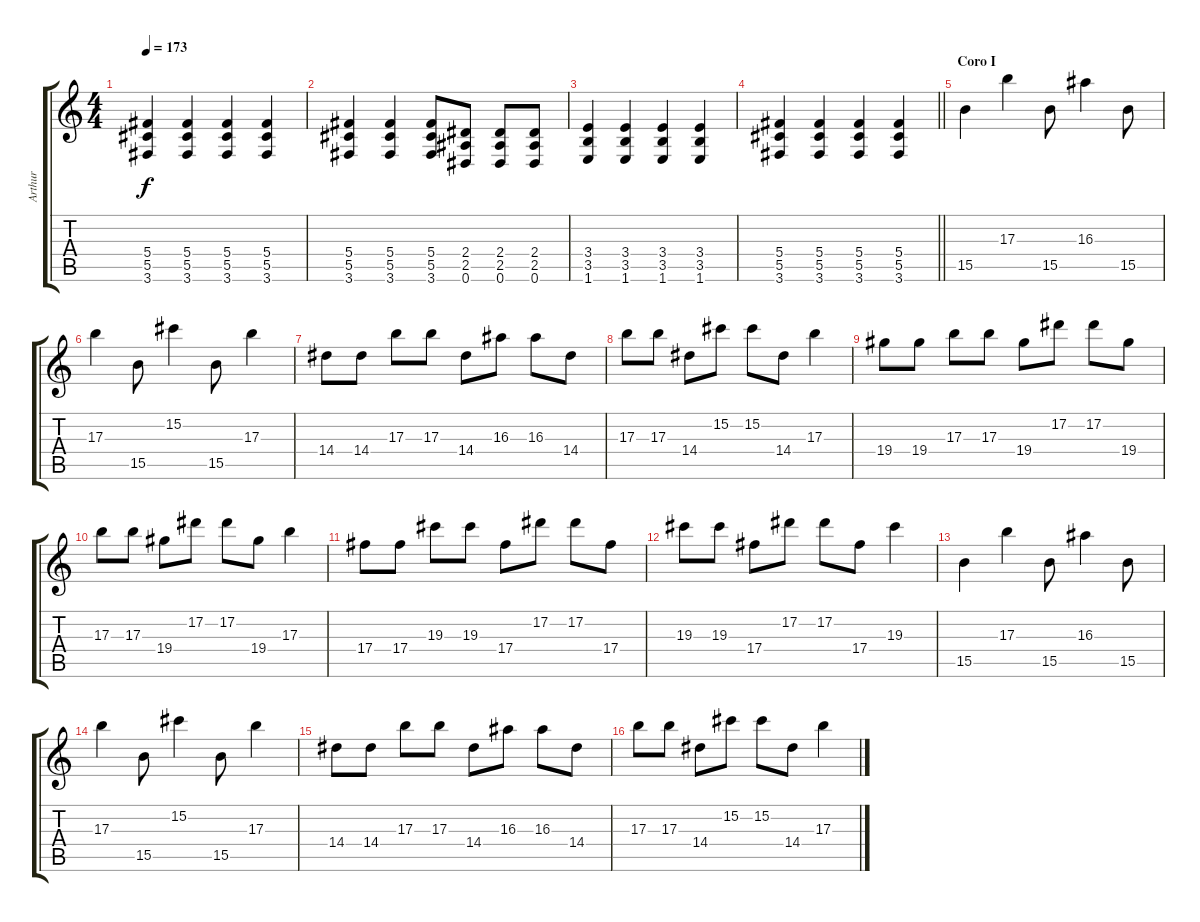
\track ("Arthur" "Arthur") {instrument overdrivenguitar}
\staff {score tabs}
\tuning (Eb4 Bb3 Gb3 Db3 Ab2 Eb2) {hide}
\ts (4 4)
\tempo 173
\clef g2
\ks c
(5.4 5.5 3.6).4{dy f} (5.4 5.5 3.6).4 (5.4 5.5 3.6).4 (5.4 5.5 3.6).4 |
(5.4 5.5 3.6).4 (5.4 5.5 3.6).4 (5.4 5.5 3.6).8 (2.4 2.5 0.6).8 (2.4 2.5 0.6).8 (2.4 2.5 0.6).8 |
(3.4 3.5 1.6).4 (3.4 3.5 1.6).4 (3.4 3.5 1.6).4 (3.4 3.5 1.6).4 |
\barLineRight lightlight
(5.4 5.5 3.6).4 (5.4 5.5 3.6).4 (5.4 5.5 3.6).4 (5.4 5.5 3.6).4 |
\section ("" "Coro I")
15.5.4{instrument overdrivenguitar} 17.3.4 15.5.8 16.3.4 15.5.8 |
17.3.4 15.5.8 15.2.4 15.5.8 17.3.4 |
14.4.8 14.4.8 17.3.8 17.3.8 14.4.8 16.3.8 16.3.8 14.4.8 |
17.3.8 17.3.8 14.4.8 15.2.8 15.2.8 14.4.8 17.3.4 |
19.4.8 19.4.8 17.3.8 17.3.8 19.4.8 17.2.8 17.2.8 19.4.8 |
17.3.8 17.3.8 19.4.8 17.2.8 17.2.8 19.4.8 17.3.4 |
17.4.8 17.4.8 19.3.8 19.3.8 17.4.8 17.2.8 17.2.8 17.4.8 |
19.3.8 19.3.8 17.4.8 17.2.8 17.2.8 17.4.8 19.3.4 |
15.5.4 17.3.4 15.5.8 16.3.4 15.5.8 |
17.3.4 15.5.8 15.2.4 15.5.8 17.3.4 |
14.4.8 14.4.8 17.3.8 17.3.8 14.4.8 16.3.8 16.3.8 14.4.8 |
17.3.8 17.3.8 14.4.8 15.2.8 15.2.8 14.4.8 17.3.4
